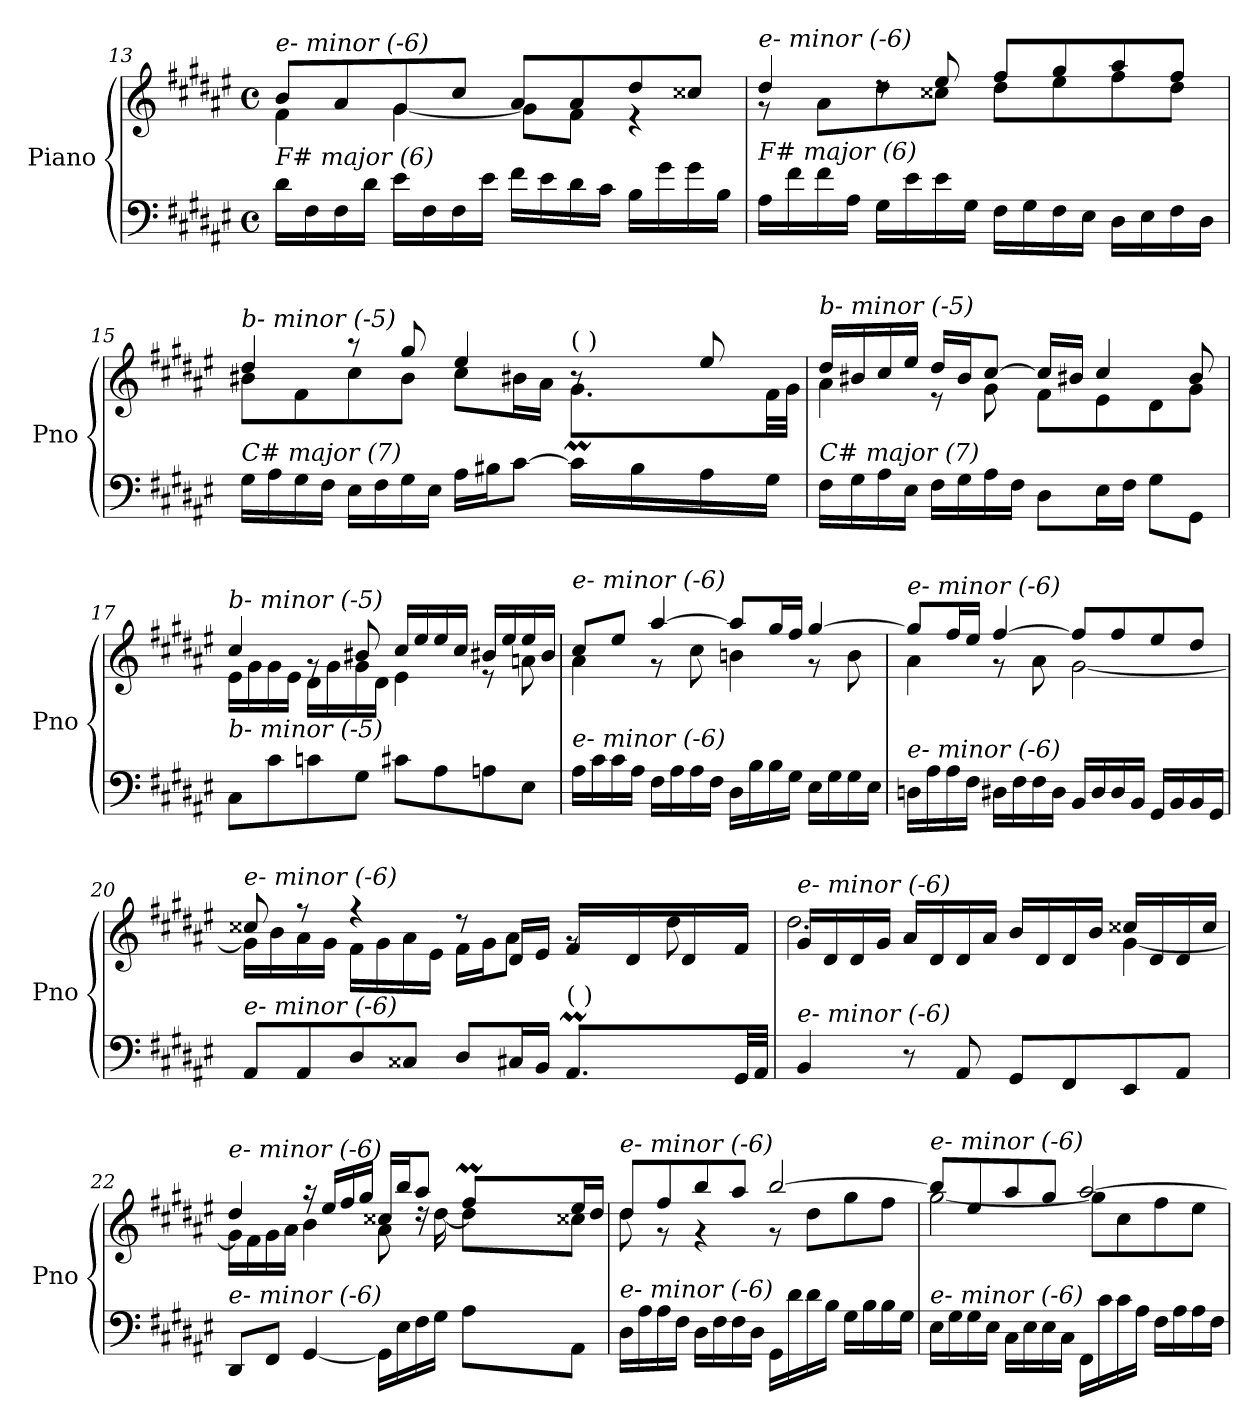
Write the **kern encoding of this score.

**kern	**kern
*part1	*part1
*staff2	*staff1
*I"Piano	*
*I'Pno	*
!!LO:LB:g=z
*clefF4	*clefG2
*k[f#c#g#d#a#e#]	*k[f#c#g#d#a#e#]
*M4/4	*M4/4
*met(c)	*met(c)
=13	=13
*	*^
!	!LO:TX:i:t=e- minor (-6)	!
!LO:TX:i:t=F# major (6)	!	!
16d#\LL	8b/L	4f#\
16F#\	.	.
16F#\	8a#/	.
16d#\JJ	.	.
16e#\LL	8g#/	[4g#\
16F#\	.	.
16F#\	8cc#/J	.
16e#\JJ	.	.
16f#\LL	8a#/L	8g#\L]
16e#\	.	.
16d#\	8a#/	8f#\J
16c#\JJ	.	.
16B\LL	8dd#/	4r
16g#\	.	.
16g#\	8cc##X/J	.
16B\JJ	.	.
=14	=14	=14
!	!LO:TX:i:t=e- minor (-6)	!
!LO:TX:i:t=F# major (6)	!	!
16A#\LL	4dd#/	8r
16f#\	.	.
16f#\	.	8a#\L
16A#\JJ	.	.
16G#\LL	8rdd	8dd#\
16e#\	.	.
16e#\	8ee#/	8cc##X\J
16G#\JJ	.	.
16F#\LL	8ff#/L	8dd#\L
16G#\	.	.
16F#\	8gg#/	8ee#\
16E#\JJ	.	.
16D#\LL	8aa#/	8ff#\
16E#\	.	.
16F#\	8ff#/J	8dd#\J
16D#\JJ	.	.
!!LO:LB:g=z
=15	=15	=15
*^	*	*^
!	!	!LO:TX:i:t=b- minor (-5)	!	!
!LO:TX:i:t=C# major (7)	!	!	!	!
2.ryy	16G#\LL	4dd#/	8b#X\L	2.ryy
.	16A#\	.	.	.
.	16G#\	.	8f#\	.
.	16F#\JJ	.	.	.
.	16E#\LL	8r	8cc#\	.
.	16F#\	.	.	.
.	16G#\	8gg#/	8b#\J	.
.	16E#\JJ	.	.	.
.	16A#\LL	4ee#/	8cc#\L	.
.	16B#X\J	.	.	.
.	[8c#\J	.	16b#X\L	.
.	.	.	16a#\JJ	.
*	*	*	*	*Xtuplet
!	!	!LO:TX:a:t=(   )	!	!
8.ryy	16c#\LL]	8r	8.g#M\L	128%3a#yy
.	.	.	.	128%3g#yy
.	.	.	.	128%3a#yy
.	16B#\	.	.	.
.	.	.	.	128%3g#yy
.	.	.	.	128%3a#yy
.	.	.	.	128%3g#yy
.	16A#\	8ee#/	.	.
.	.	.	.	128%3a#yy
.	.	.	.	128%3g#yy
16ryy	16G#\JJ	.	32f#\LL	16ryy
.	.	.	32g#\JJJ	.
*v	*v	*	*	*
*	*	*v	*v
!!LO:LB:g=z
=16	=16	=16
!	!LO:TX:i:t=b- minor (-5)	!
!LO:TX:i:t=C# major (7)	!	!
16F#\LL	16dd#/LL	4a#\
16G#\	16b#X/	.
16A#\	16cc#/	.
16E#\JJ	16ee#/JJ	.
16F#\LL	16dd#/LL	8r
16G#\	16b#/J	.
16A#\	[8cc#/J	8g#\
16F#\JJ	.	.
8D#\L	16cc#/LL]	8f#\L
.	16b#X/JJ	.
16E#\L	4cc#/	8e#\
16F#\JJ	.	.
8G#\L	.	8d#\
8GG#\J	8b#/	8g#\J
=17	=17	=17
!	!LO:TX:i:t=b- minor (-5)	!
!LO:TX:i:t=b- minor (-5)	!	!
8C#\L	4cc#/	16e#\LL
.	.	16g#\
8c#\	.	16g#\
.	.	16e#\JJ
8cni\	8rg	16d#\LL
.	.	16g#\
8G#\J	8b#X/	16g#\
.	.	16d#\JJ
8c#\L	16cc#/LL	4e#\
.	16ee#/	.
8A#\	16ee#/	.
.	16cc#/JJ	.
8Ani\	16b#X/LL	8r
.	16ee#/	.
8E#\J	16ee#/	8ani\
.	16b#/JJ	.
!!LO:PB:g=z	!!
=18	=18	=18
!	!LO:TX:i:t=e- minor (-6)	!
!LO:TX:i:t=e- minor (-6)	!	!
16A#\LL	8cc#/L	4a#\
16c#\	.	.
16c#\	8ee#/J	.
16A#\JJ	.	.
16F#\LL	[4aa#/	8r
16A#\	.	.
16A#\	.	8cc#\
16F#\JJ	.	.
16D#\LL	8aa#/L]	4bn\
16B\	.	.
16B\	16gg#/L	.
16G#\JJ	16ff#/JJ	.
16E#\LL	[4gg#/	8r
16G#\	.	.
16G#\	.	8b\
16E#\JJ	.	.
!!LO:LB:g=z	!!
=19	=19	=19
!	!LO:TX:i:t=e- minor (-6)	!
!LO:TX:i:t=e- minor (-6)	!	!
16Dni\LL	8gg#/L]	4a#\
16A#\	.	.
16A#\	16ff#/L	.
16F#\JJ	16ee#/JJ	.
16D#\LL	[4ff#/	8r
16F#\	.	.
16F#\	.	8a#\
16D#\JJ	.	.
16BB/LL	8ff#/L]	[2g#\
16D#/	.	.
16D#/	8ff#/	.
16BB/JJ	.	.
16GG#/LL	8ee#/	.
16BB/	.	.
16BB/	8dd#/J	.
16GG#/JJ	.	.
=20	=20	=20
*^	*	*^
!	!	!LO:TX:i:t=e- minor (-6)	!	!
!LO:TX:i:t=e- minor (-6)	!	!	!	!
8AA#/L	2.ryy	8cc##X/	16g#\LL]	2.ryy
.	.	.	16b\	.
8AA#/	.	8r	16a#\	.
.	.	.	16g#\JJ	.
8D#/	.	4r	16f#\LL	.
.	.	.	16g#\	.
8C##Xj/J	.	.	16a#\	.
.	.	.	16e#\JJ	.
8D#/L	.	8r	16f#\LL	.
.	.	.	16g#\J	.
16C#X/L	.	16d#/LL	8a#\J	.
16BB/JJ	.	16e#/JJ	.	.
*	*Xtuplet	*	*	*
!LO:TX:a:t=(   )	!	!	!	!
8.AA#m/L	128%3BByy	16f#/LL	8rg	8.ryy
.	128%3AA#yy	.	.	.
.	128%3BByy	.	.	.
.	.	16d#/	.	.
.	128%3AA#yy	.	.	.
.	128%3BByy	.	.	.
.	128%3AA#yy	.	.	.
.	.	16d#/	8dd#\	.
.	128%3BByy	.	.	.
.	128%3AA#yy	.	.	.
32GG#/LL	16ryy	16f#/JJ	.	16ryy
32AA#/JJJ	.	.	.	.
*v	*v	*	*	*
*	*	*v	*v
!!LO:LB:g=z
=21	=21	=21
!	!LO:TX:i:t=e- minor (-6)	!
!LO:TX:i:t=e- minor (-6)	!	!
4BB/	16g#/LL	2.dd#\
.	16d#/	.
.	16d#/	.
.	16g#/JJ	.
8r	16a#/LL	.
.	16d#/	.
8AA#/	16d#/	.
.	16a#/JJ	.
8GG#/L	16b/LL	.
.	16d#/	.
8FF#/	16d#/	.
.	16b/JJ	.
8EE#/	16cc##X/LL	[4g#\
.	16d#/	.
8AA#/J	16d#/	.
.	16cc##/JJ	.
!!LO:LB:g=z
=22	=22	=22
*^	*	*^
!	!	!LO:TX:i:t=e- minor (-6)	!	!
!LO:TX:i:t=e- minor (-6)	!	!	!	!
2.ryy	8DD#/L	4dd#/	16g#\LL]	2.ryy
.	.	.	16f#\	.
.	8FF#/J	.	16g#\	.
.	.	.	16a#\JJ	.
.	[4GG#/	16r	4b\	.
.	.	16ee#/LL	.	.
.	.	16ff#/	.	.
.	.	16gg#/JJ	.	.
.	16GG#\LL]	16cc##X/LL	8a#\	.
.	16E#\	16bb/J	.	.
.	16F#\	8aa#/J	16rdd	.
.	16G#\JJ	.	[16dd#\	.
8ryy	8A#\L	8ff#M/L	8dd#\L]	48gg#yy
.	.	.	.	48ff#yy
.	.	.	.	48gg#yy
.	.	.	.	48ff#yy
.	.	.	.	48gg#yy
.	.	.	.	48ff#yy
8ryy	8AA#\J	16ee#/L	8cc##X\J	8ryy
.	.	16dd#/JJ	.	.
*v	*v	*	*	*
*	*	*v	*v
=23	=23	=23
!	!LO:TX:i:t=e- minor (-6)	!
!LO:TX:i:t=e- minor (-6)	!	!
16D#\LL	8dd#/L	8dd#\
16A#\	.	.
16A#\	8ff#/	8r
16F#\JJ	.	.
16D#\LL	8bb/	4r
16F#\	.	.
16F#\	8aa#/J	.
16D#\JJ	.	.
16GG#/LL	[2bb/	8r
16d#\	.	.
16d#\	.	8dd#\L
16B\JJ	.	.
16G#\LL	.	8gg#\
16B\	.	.
16B\	.	8ff#\J
16G#\JJ	.	.
!!LO:LB:g=z	!!
=24	=24	=24
!	!LO:TX:i:t=e- minor (-6)	!
!LO:TX:i:t=e- minor (-6)	!	!
16E#\LL	8bb/L]	[2gg#\
16G#\	.	.
16G#\	8ee#/	.
16E#\JJ	.	.
16C#\LL	8aa#/	.
16E#\	.	.
16E#\	8gg#/J	.
16C#\JJ	.	.
16FF#/LL	[2aa#/	8gg#\L]
16c#\	.	.
16c#\	.	8cc#\
16A#\JJ	.	.
16F#\LL	.	8ff#\
16A#\	.	.
16A#\	.	8ee#\J
16F#\JJ	.	.
*	*v	*v
=	=
*-	*-
